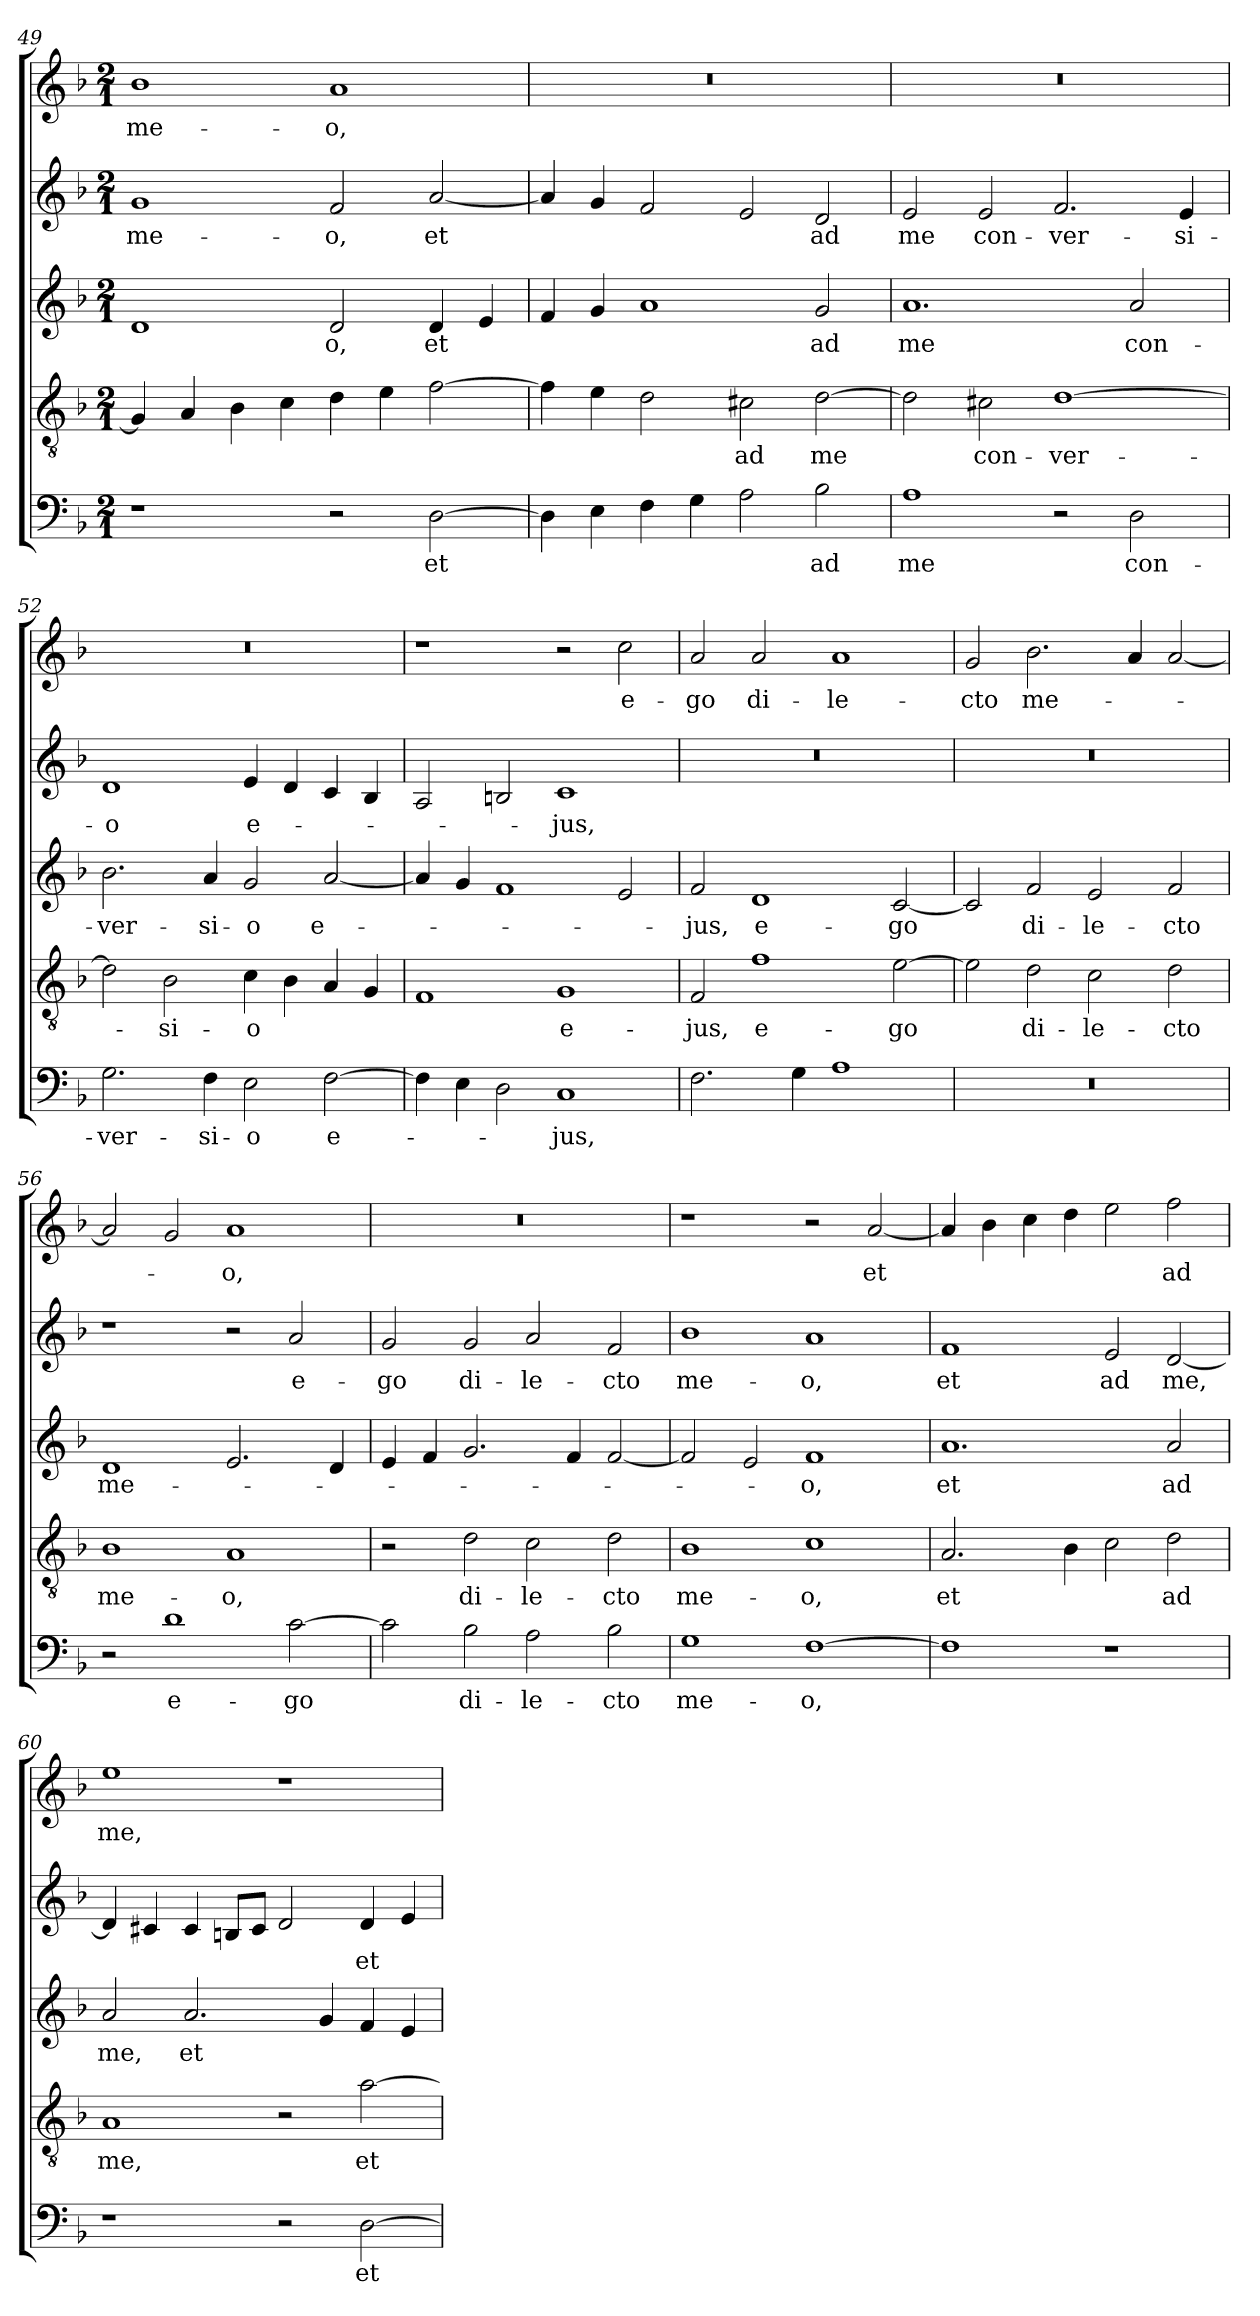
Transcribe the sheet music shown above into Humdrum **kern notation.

**kern	**text	**kern	**text	**kern	**text	**kern	**text	**kern	**text
*part5	*part5	*part4	*part4	*part3	*part3	*part2	*part2	*part1	*part1
*staff5	*staff5	*staff4	*staff4	*staff3	*staff3	*staff2	*staff2	*staff1	*staff1
*clefF4	*	*clefGv2	*	*clefG2	*	*clefG2	*	*clefG2	*
*k[b-]	*	*k[b-]	*	*k[b-]	*	*k[b-]	*	*k[b-]	*
*F:	*	*F:	*	*F:	*	*F:	*	*F:	*
*M2/1	*	*M2/1	*	*M2/1	*	*M2/1	*	*M2/1	*
=49	=49	=49	=49	=49	=49	=49	=49	=49	=49
!	!	!	!	!	!	!	!LO:LY:b	!	!LO:LY:b
1r	.	4G/]	.	1d	.	1g	me-	1b-	me-
.	.	4A/	.	.	.	.	.	.	.
.	.	4B-\	.	.	.	.	.	.	.
.	.	4c\	.	.	.	.	.	.	.
!	!	!	!	!	!LO:LY:b	!	!LO:LY:b	!	!LO:LY:b
2r	.	4d\	.	2d/	-o,	2f/	-o,	1a	-o,
.	.	4e\	.	.	.	.	.	.	.
!	!LO:LY:b	!	!	!	!LO:LY:b	!	!LO:LY:b	!	!
[2D\	et	[2f\	.	4d/	et	[2a/	et	.	.
.	.	.	.	4e/	.	.	.	.	.
=50	=50	=50	=50	=50	=50	=50	=50	=50	=50
4D\]	.	4f\]	.	4f/	.	4a/]	.	0r	.
4E\	.	4e\	.	4g/	.	4g/	.	.	.
4F\	.	2d\	.	1a	.	2f/	.	.	.
4G\	.	.	.	.	.	.	.	.	.
!	!	!	!LO:LY:b	!	!	!	!	!	!
2A\	.	2c#X\	ad	.	.	2e/	.	.	.
!	!LO:LY:b	!	!LO:LY:b	!	!LO:LY:b	!	!LO:LY:b	!	!
2B-\	ad	[2d\	me	2g/	ad	2d/	ad	.	.
!!LO:PB:g=z
=51	=51	=51	=51	=51	=51	=51	=51	=51	=51
!	!LO:LY:b	!	!	!	!LO:LY:b	!	!LO:LY:b	!	!
1A	me	2d\]	.	1.a	me	2e/	me	0r	.
!	!	!	!LO:LY:b	!	!	!	!LO:LY:b	!	!
.	.	2c#X\	con-	.	.	2e/	con-	.	.
!	!	!	!LO:LY:b	!	!	!	!LO:LY:b	!	!
2r	.	[1d	-ver-	.	.	2.f/	-ver-	.	.
!	!LO:LY:b	!	!	!	!LO:LY:b	!	!	!	!
2D\	con-	.	.	2a/	con-	.	.	.	.
!	!	!	!	!	!	!	!LO:LY:b	!	!
.	.	.	.	.	.	4e/	-si-	.	.
=52	=52	=52	=52	=52	=52	=52	=52	=52	=52
!	!LO:LY:b	!	!	!	!LO:LY:b	!	!LO:LY:b	!	!
2.G\	-ver-	2d\]	.	2.b-\	-ver-	1d	-o	0r	.
!	!	!	!LO:LY:b	!	!	!	!	!	!
.	.	2B-\	-si-	.	.	.	.	.	.
!	!LO:LY:b	!	!	!	!LO:LY:b	!	!	!	!
4F\	-si-	.	.	4a/	-si-	.	.	.	.
!	!LO:LY:b	!	!LO:LY:b	!	!LO:LY:b	!	!LO:LY:b	!	!
2E\	-o	4c\	-o	2g/	-o	4e/	e-	.	.
.	.	4B-\	.	.	.	4d/	.	.	.
!	!LO:LY:b	!	!	!	!LO:LY:b	!	!	!	!
[2F\	e-	4A/	.	[2a/	e-	4c/	.	.	.
.	.	4G/	.	.	.	4B-/	.	.	.
=53	=53	=53	=53	=53	=53	=53	=53	=53	=53
4F\]	.	1F	.	4a/]	.	2A/	.	1r	.
4E\	.	.	.	4g/	.	.	.	.	.
2D\	.	.	.	1f	.	2Bn/	.	.	.
!	!LO:LY:b	!	!LO:LY:b	!	!	!	!LO:LY:b	!	!
1C	-jus,	1G	e-	.	.	1c	-jus,	2r	.
!	!	!	!	!	!	!	!	!	!LO:LY:b
.	.	.	.	2e/	.	.	.	2cc\	e-
=54	=54	=54	=54	=54	=54	=54	=54	=54	=54
!	!	!	!LO:LY:b	!	!LO:LY:b	!	!	!	!LO:LY:b
2.F\	.	2F/	-jus,	2f/	-jus,	0r	.	2a/	-go
!	!	!	!LO:LY:b	!	!LO:LY:b	!	!	!	!LO:LY:b
.	.	1f	e-	1d	e-	.	.	2a/	di-
4G\	.	.	.	.	.	.	.	.	.
!	!	!	!	!	!	!	!	!	!LO:LY:b
1A	.	.	.	.	.	.	.	1a	-le-
!	!	!	!LO:LY:b	!	!LO:LY:b	!	!	!	!
.	.	[2e\	-go	[2c/	-go	.	.	.	.
=55	=55	=55	=55	=55	=55	=55	=55	=55	=55
!	!	!	!	!	!	!	!	!	!LO:LY:b
0r	.	2e\]	.	2c/]	.	0r	.	2g/	-cto
!	!	!	!LO:LY:b	!	!LO:LY:b	!	!	!	!LO:LY:b
.	.	2d\	di-	2f/	di-	.	.	2.b-\	me-
!	!	!	!LO:LY:b	!	!LO:LY:b	!	!	!	!
.	.	2c\	-le-	2e/	-le-	.	.	.	.
.	.	.	.	.	.	.	.	4a/	.
!	!	!	!LO:LY:b	!	!LO:LY:b	!	!	!	!
.	.	2d\	-cto	2f/	-cto	.	.	[2a/	.
=56	=56	=56	=56	=56	=56	=56	=56	=56	=56
!	!	!	!LO:LY:b	!	!LO:LY:b	!	!	!	!
2r	.	1B-	me-	1d	me-	1r	.	2a/]	.
!	!LO:LY:b	!	!	!	!	!	!	!	!
1d	e-	.	.	.	.	.	.	2g/	.
!	!	!	!LO:LY:b	!	!	!	!	!	!LO:LY:b
.	.	1A	-o,	2.e/	.	2r	.	1a	-o,
!	!LO:LY:b	!	!	!	!	!	!LO:LY:b	!	!
[2c\	-go	.	.	.	.	2a/	e-	.	.
.	.	.	.	4d/	.	.	.	.	.
!!LO:LB:g=z
=57	=57	=57	=57	=57	=57	=57	=57	=57	=57
!	!	!	!	!	!	!	!LO:LY:b	!	!
2c\]	.	2r	.	4e/	.	2g/	-go	0r	.
.	.	.	.	4f/	.	.	.	.	.
!	!LO:LY:b	!	!LO:LY:b	!	!	!	!LO:LY:b	!	!
2B-\	di-	2d\	di-	2.g/	.	2g/	di-	.	.
!	!LO:LY:b	!	!LO:LY:b	!	!	!	!LO:LY:b	!	!
2A\	-le-	2c\	-le-	.	.	2a/	-le-	.	.
.	.	.	.	4f/	.	.	.	.	.
!	!LO:LY:b	!	!LO:LY:b	!	!	!	!LO:LY:b	!	!
2B-\	-cto	2d\	-cto	[2f/	.	2f/	-cto	.	.
=58	=58	=58	=58	=58	=58	=58	=58	=58	=58
!	!LO:LY:b	!	!LO:LY:b	!	!	!	!LO:LY:b	!	!
1G	me-	1B-	me-	2f/]	.	1b-	me-	1r	.
.	.	.	.	2e/	.	.	.	.	.
!	!LO:LY:b	!	!LO:LY:b	!	!LO:LY:b	!	!LO:LY:b	!	!
[1F	-o,	1c	-o,	1f	-o,	1a	-o,	2r	.
!	!	!	!	!	!	!	!	!	!LO:LY:b
.	.	.	.	.	.	.	.	[2a/	et
=59	=59	=59	=59	=59	=59	=59	=59	=59	=59
!	!	!	!LO:LY:b	!	!LO:LY:b	!	!LO:LY:b	!	!
1F]	.	2.A/	et	1.a	et	1f	et	4a/]	.
.	.	.	.	.	.	.	.	4b-\	.
.	.	.	.	.	.	.	.	4cc\	.
.	.	4B-\	.	.	.	.	.	4dd\	.
!	!	!	!	!	!	!	!LO:LY:b	!	!
1r	.	2c\	.	.	.	2e/	ad	2ee\	.
!	!	!	!LO:LY:b	!	!LO:LY:b	!	!LO:LY:b	!	!LO:LY:b
.	.	2d\	ad	2a/	ad	[2d/	me,	2ff\	ad
=60	=60	=60	=60	=60	=60	=60	=60	=60	=60
!	!	!	!LO:LY:b	!	!LO:LY:b	!	!	!	!LO:LY:b
1r	.	1A	me,	2a/	me,	4d/]	.	1ee	me,
.	.	.	.	.	.	4c#X/	.	.	.
!	!	!	!	!	!LO:LY:b	!	!	!	!
.	.	.	.	2.a/	et	4c#/	.	.	.
.	.	.	.	.	.	8Bn/L	.	.	.
.	.	.	.	.	.	8c#/J	.	.	.
2r	.	2r	.	.	.	2d/	.	1r	.
.	.	.	.	4g/	.	.	.	.	.
!	!LO:LY:b	!	!LO:LY:b	!	!	!	!LO:LY:b	!	!
[2D\	et	[2a\	et	4f/	.	4d/	et	.	.
.	.	.	.	4e/	.	4e/	.	.	.
=	=	=	=	=	=	=	=	=	=
*-	*-	*-	*-	*-	*-	*-	*-	*-	*-
